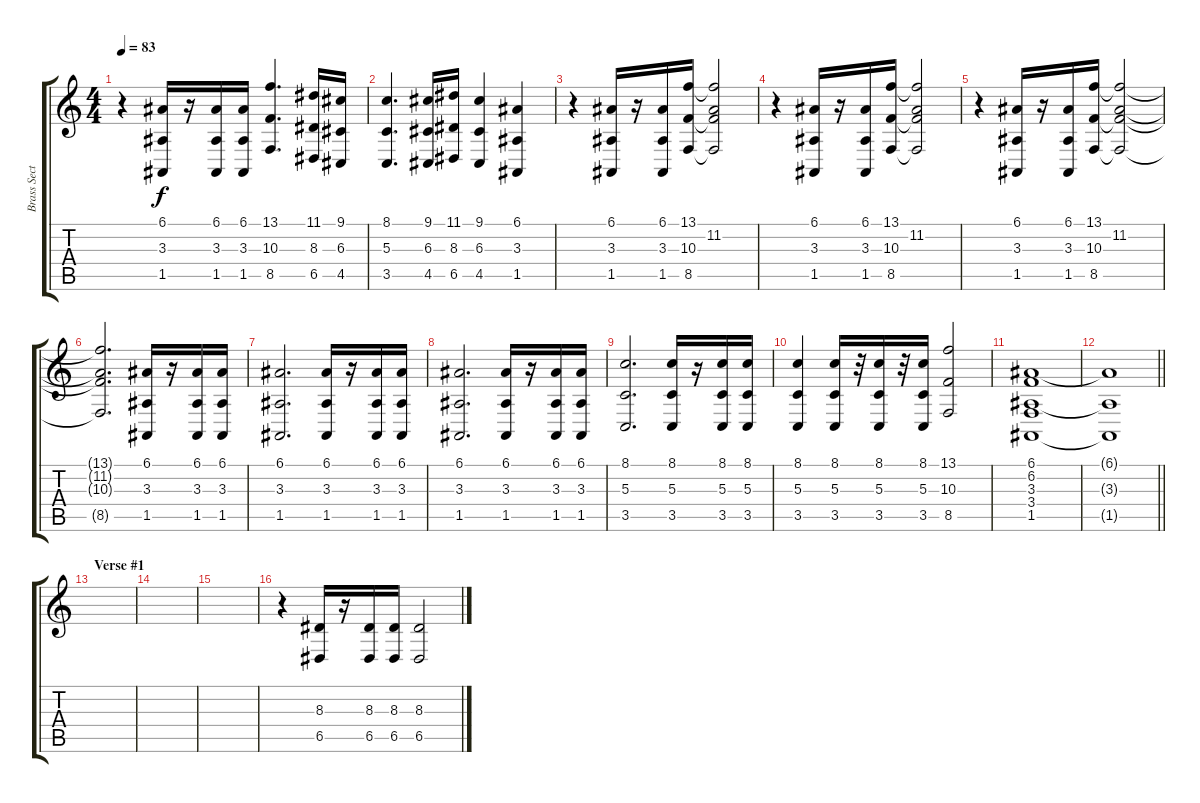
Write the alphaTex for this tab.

\track ("Brass Section" "Brass Sect") {instrument brasssection}
\staff {score tabs}
\tuning (E4 B3 G3 D3 A2 E2) {hide}
\ts (4 4)
\tempo 83
\clef g2
\ks c
r.4{dy f} (6.1 3.3 1.5).16 r.16 (6.1 3.3 1.5).16 (6.1 3.3 1.5).16 (13.1 10.3 8.5).4{d} (11.1 8.3 6.5).16 (9.1 6.3 4.5).16 |
(8.1 5.3 3.5).4{d} (9.1 6.3 4.5).16 (11.1 8.3 6.5).16 (9.1 6.3 4.5).4 (6.1 3.3 1.5).4 |
r.4 (6.1 3.3 1.5).16 r.16 (6.1 3.3 1.5).16 (13.1 10.3 8.5).16 (13.1{t} 11.2 10.3{t} 8.5{t}).2 |
r.4 (6.1 3.3 1.5).16 r.16 (6.1 3.3 1.5).16 (13.1 10.3 8.5).16 (13.1{t} 11.2 10.3{t} 8.5{t}).2 |
r.4 (6.1 3.3 1.5).16 r.16 (6.1 3.3 1.5).16 (13.1 10.3 8.5).16 (13.1{t} 11.2 10.3{t} 8.5{t}).2 |
(13.1{t} 11.2{t} 10.3{t} 8.5{t}).2{d} (6.1 3.3 1.5).16 r.16 (6.1 3.3 1.5).16 (6.1 3.3 1.5).16 |
(6.1 3.3 1.5).2{d} (6.1 3.3 1.5).16 r.16 (6.1 3.3 1.5).16 (6.1 3.3 1.5).16 |
(6.1 3.3 1.5).2{d} (6.1 3.3 1.5).16 r.16 (6.1 3.3 1.5).16 (6.1 3.3 1.5).16 |
(8.1 5.3 3.5).2{d} (8.1 5.3 3.5).16 r.16 (8.1 5.3 3.5).16 (8.1 5.3 3.5).16 |
(8.1 5.3 3.5).4 (8.1 5.3 3.5).16 r.32 (8.1 5.3 3.5).16 r.32 (8.1 5.3 3.5).16 (13.1 10.3 8.5).2 |
(6.1 6.2 3.3 3.4 1.5).1 |
\barLineRight lightlight
(6.1{t} 3.3{t} 1.5{t}).1 |
\section ("" "Verse #1")
|
|
|
r.4 (8.3 6.5).16 r.16 (8.3 6.5).16 (8.3 6.5).16 (8.3 6.5).2
